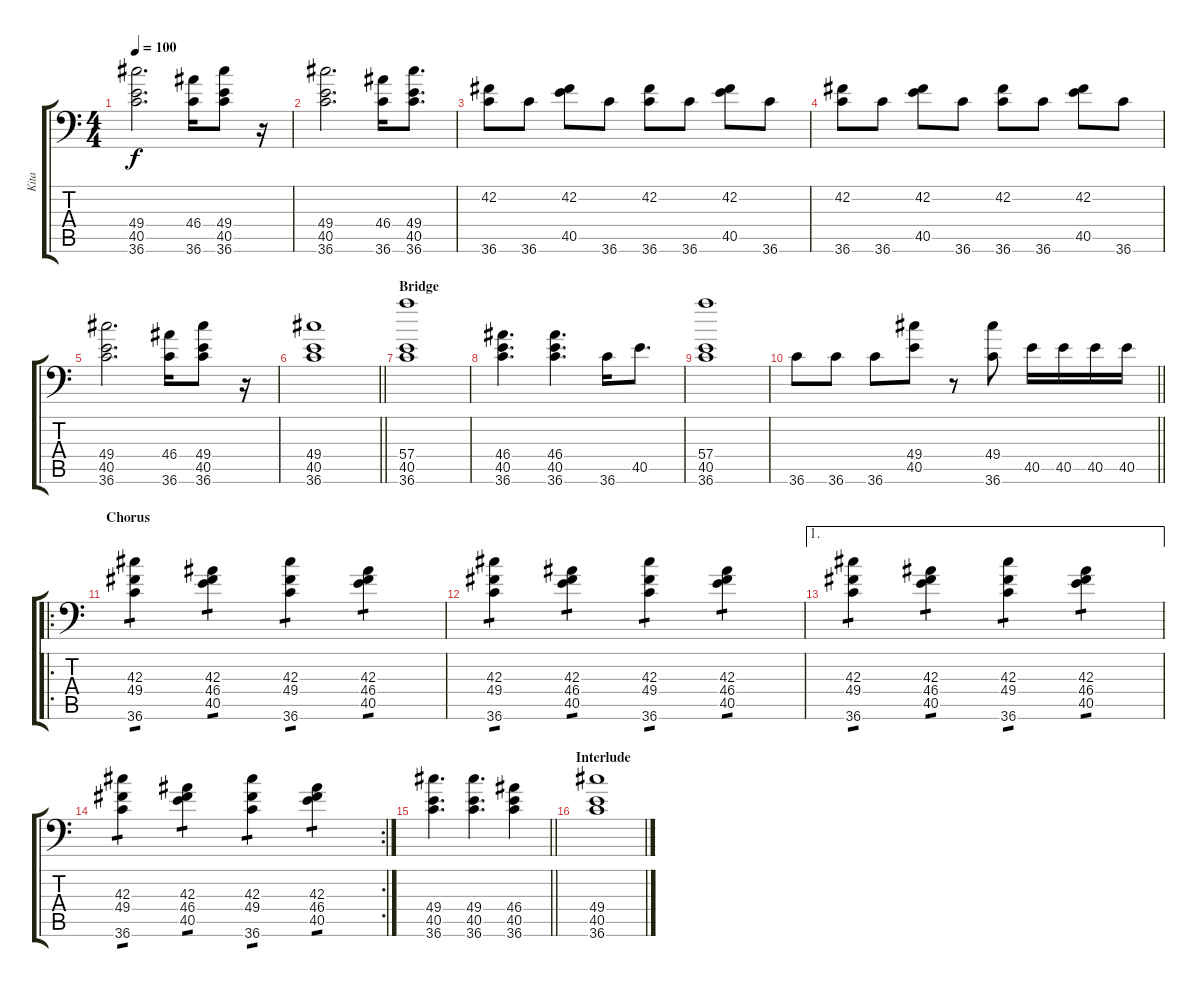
\track ("Kita" "Kita") {instrument acousticgrandpiano}
\staff {score tabs}
\tuning (C-1 C-1 C-1 C-1 C-1 C-1) {hide}
\ts (4 4)
\tempo 100
\clef f4
\ks c
(49.4 40.5 36.6).2{d dy f} (46.4 36.6).16 (49.4 40.5 36.6).8 r.16 |
(49.4 40.5 36.6).2{d} (46.4 36.6).16 (49.4 40.5 36.6).8{d} |
(42.2 36.6).8 36.6.8 (42.2 40.5).8 36.6.8 (42.2 36.6).8 36.6.8 (42.2 40.5).8 36.6.8 |
(42.2 36.6).8 36.6.8 (42.2 40.5).8 36.6.8 (42.2 36.6).8 36.6.8 (42.2 40.5).8 36.6.8 |
(49.4 40.5 36.6).2{d} (46.4 36.6).16 (49.4 40.5 36.6).8 r.16 |
\barLineRight lightlight
(49.4 40.5 36.6).1 |
\section ("" "Bridge")
(57.4 40.5 36.6).1 |
(46.4 40.5 36.6).4{d} (46.4 40.5 36.6).4{d} 36.6.16 40.5.8{d} |
(57.4 40.5 36.6).1 |
\barLineRight lightlight
36.6.8 36.6.8 36.6.8 (49.4 40.5).8 r.8 (49.4 36.6).8 40.5.16 40.5.16 40.5.16 40.5.16 |
\ro
\section ("" "Chorus")
(42.3 49.4 36.6).4{tp 1} (42.3 46.4 40.5).4{tp 1} (42.3 49.4 36.6).4{tp 1} (42.3 46.4 40.5).4{tp 1} |
(42.3 49.4 36.6).4{tp 1} (42.3 46.4 40.5).4{tp 1} (42.3 49.4 36.6).4{tp 1} (42.3 46.4 40.5).4{tp 1} |
\ae 1
(42.3 49.4 36.6).4{tp 1} (42.3 46.4 40.5).4{tp 1} (42.3 49.4 36.6).4{tp 1} (42.3 46.4 40.5).4{tp 1} |
\rc 2
(42.3 49.4 36.6).4{tp 1} (42.3 46.4 40.5).4{tp 1} (42.3 49.4 36.6).4{tp 1} (42.3 46.4 40.5).4{tp 1} |
\barLineRight lightlight
(49.4 40.5 36.6).4{d} (49.4 40.5 36.6).4{d} (46.4 40.5 36.6).4 |
\section ("" "Interlude")
(49.4 40.5 36.6).1
